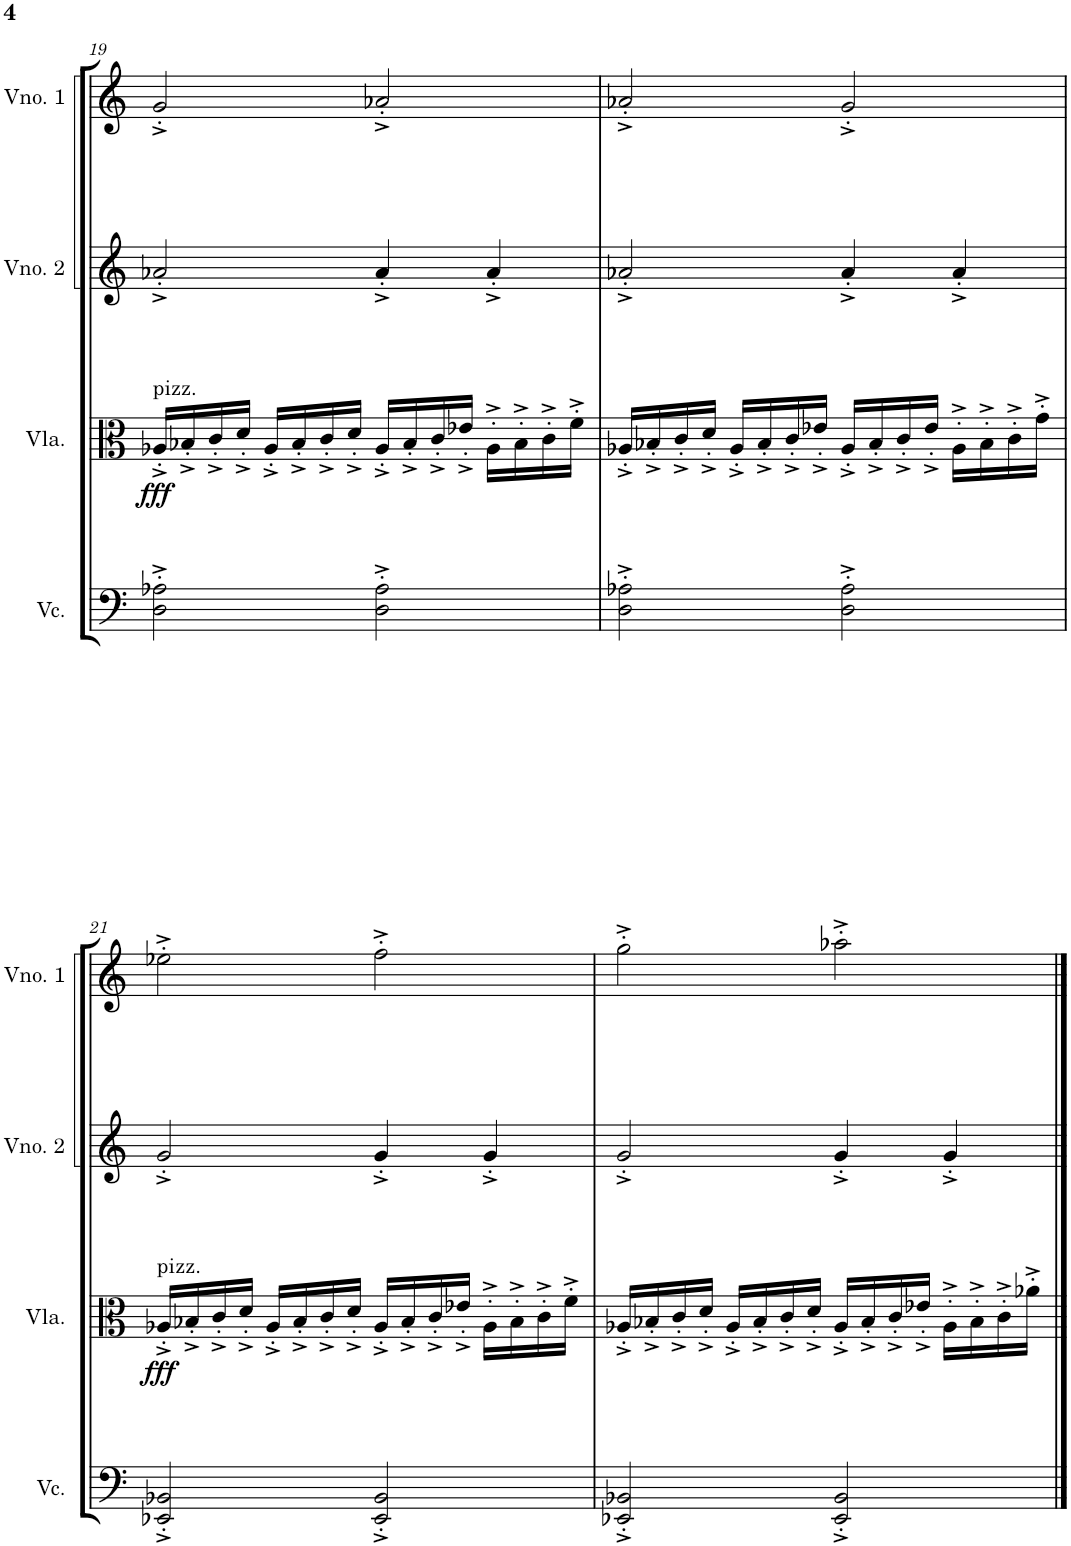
**kern	**kern	**dynam	**kern	**kern
*part4	*part3	*part3	*part2	*part1
*staff4	*staff3	*staff3	*staff2	*staff1
*I"Violoncelo	*I"Viola	*	*I"Violino 2	*I"Violino 1
*I'Vc.	*I'Vla.	*	*I'Vno. 2	*I'Vno. 1
!!LO:PB:g=z
*clefF4	*clefC3	*	*clefG2	*clefG2
*k[]	*k[]	*	*k[]	*k[]
*M4/4	*M4/4	*	*M4/4	*M4/4
=19	=19	=19	=19	=19
!	!LO:TX:a:t=pizz.	!	!	!
!	!	!LO:DY:b	!	!
2D\'^ 2A-X\'^	16A-X'^/LL	fff	2a-X'^/	2g'^/
.	16B-X'^/	.	.	.
.	16c'^/	.	.	.
.	16d'^/JJ	.	.	.
.	16A-'^/LL	.	.	.
.	16B-'^/	.	.	.
.	16c'^/	.	.	.
.	16d'^/JJ	.	.	.
2D\'^ 2A-\'^	16A-'^/LL	.	4a-'^/	2a-X'^/
.	16B-'^/	.	.	.
.	16c'^/	.	.	.
.	16e-X'^/JJ	.	.	.
.	16A-'^\LL	.	4a-'^/	.
.	16B-'^\	.	.	.
.	16c'^\	.	.	.
.	16f'^\JJ	.	.	.
=20	=20	=20	=20	=20
2D\'^ 2A-X\'^	16A-X'^/LL	.	2a-X'^/	2a-X'^/
.	16B-X'^/	.	.	.
.	16c'^/	.	.	.
.	16d'^/JJ	.	.	.
.	16A-'^/LL	.	.	.
.	16B-'^/	.	.	.
.	16c'^/	.	.	.
.	16e-X'^/JJ	.	.	.
2D\'^ 2A-\'^	16A-'^/LL	.	4a-'^/	2g'^/
.	16B-'^/	.	.	.
.	16c'^/	.	.	.
.	16e-'^/JJ	.	.	.
.	16A-'^\LL	.	4a-'^/	.
.	16B-'^\	.	.	.
.	16c'^\	.	.	.
.	16g'^\JJ	.	.	.
!!LO:LB:g=z
=21	=21	=21	=21	=21
!	!LO:TX:a:t=pizz.	!	!	!
!	!	!LO:DY:b	!	!
2EE-X/'^ 2BB-X/'^	16A-X'^/LL	fff	2g'^/	2ee-X'^\
.	16B-X'^/	.	.	.
.	16c'^/	.	.	.
.	16d'^/JJ	.	.	.
.	16A-'^/LL	.	.	.
.	16B-'^/	.	.	.
.	16c'^/	.	.	.
.	16d'^/JJ	.	.	.
2EE-/'^ 2BB-/'^	16A-'^/LL	.	4g'^/	2ff'^\
.	16B-'^/	.	.	.
.	16c'^/	.	.	.
.	16e-X'^/JJ	.	.	.
.	16A-'^\LL	.	4g'^/	.
.	16B-'^\	.	.	.
.	16c'^\	.	.	.
.	16f'^\JJ	.	.	.
=22	=22	=22	=22	=22
2EE-X/'^ 2BB-X/'^	16A-X'^/LL	.	2g'^/	2gg'^\
.	16B-X'^/	.	.	.
.	16c'^/	.	.	.
.	16d'^/JJ	.	.	.
.	16A-'^/LL	.	.	.
.	16B-'^/	.	.	.
.	16c'^/	.	.	.
.	16d'^/JJ	.	.	.
2EE-/'^ 2BB-/'^	16A-'^/LL	.	4g'^/	2aa-X'^\
.	16B-'^/	.	.	.
.	16c'^/	.	.	.
.	16e-X'^/JJ	.	.	.
.	16A-'^\LL	.	4g'^/	.
.	16B-'^\	.	.	.
.	16c'^\	.	.	.
.	16a-X'^\JJ	.	.	.
==	==	==	==	==
*-	*-	*-	*-	*-
